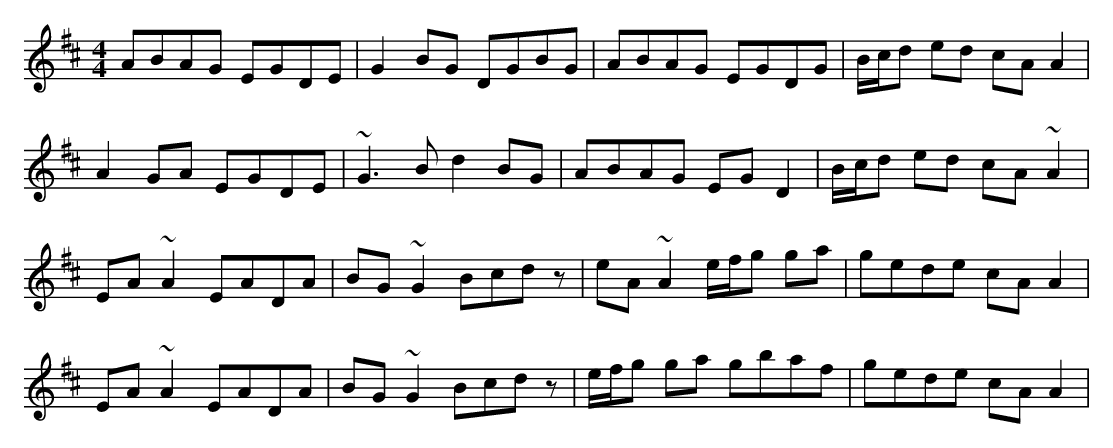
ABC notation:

X:1
M:4/4
K:Amix
ABAG EGDE|G2BG DGBG|ABAG EGDG|B/c/d ed cAA2|
A2GA EGDE|~G3B d2BG|ABAG EGD2|B/c/d ed cA~A2|
EA~A2 EADA|BG~G2 Bcdz|eA~A2 e/f/g ga|gede cAA2|
EA~A2 EADA|BG~G2 Bcdz|e/f/g ga gbaf|gede cAA2|
